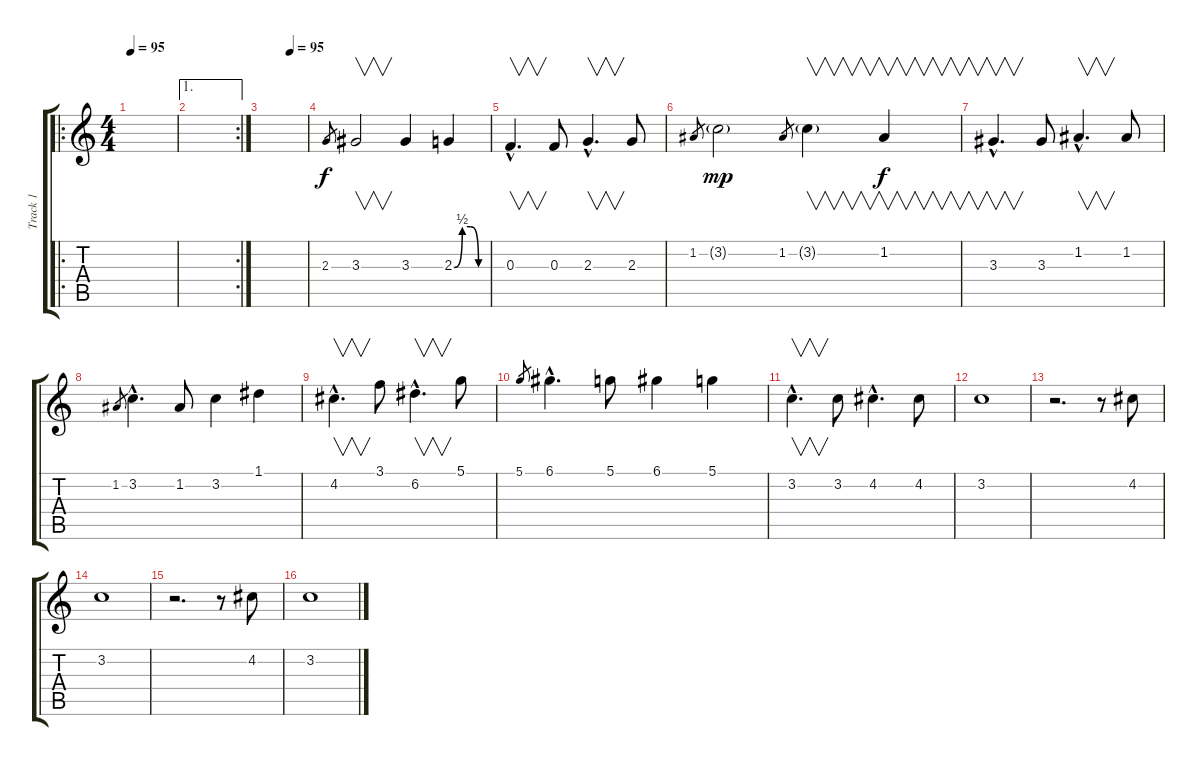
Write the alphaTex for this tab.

\track ("Track 1" "Track 1") {instrument acousticguitarsteel}
\staff {score tabs}
\tuning (D4 A3 F3 C3 G2 C2) {hide}
\ro
\ts (4 4)
\tempo 95
\tempo 86
\tempo 95
\clef g2
\ks c
|
\ae 1
\rc 2
|
\tempo (95 0.625)
|
2.3.8{gr} 3.3.2{v} 3.3.4 2.3{be (custom 0 0 15 2 30 2 45 0 60 0)}.4 |
0.3{hac}.4{v d} 0.3.8 2.3{hac}.4{v d} 2.3.8 |
1.2.8{gr} 3.2{g}.2{dy mp} 1.2.8{gr} 3.2{g}.4{v} 1.2.4{v dy f} |
3.3{hac}.4{v d} 3.3.8 1.2{hac}.4{v d} 1.2.8 |
1.2.8{gr} 3.2{hac}.4{d} 1.2.8 3.2.4 1.1.4 |
4.2{hac}.4{v d} 3.1.8 6.2{hac}.4{v d} 5.1.8 |
5.1.8{gr} 6.1{hac}.4{d} 5.1.8 6.1.4 5.1.4 |
3.2{hac}.4{v d} 3.2.8 4.2{hac}.4{d} 4.2.8 |
3.2.1 |
r.2{d} r.8 4.2.8 |
3.2.1 |
r.2{d} r.8 4.2.8 |
3.2.1
